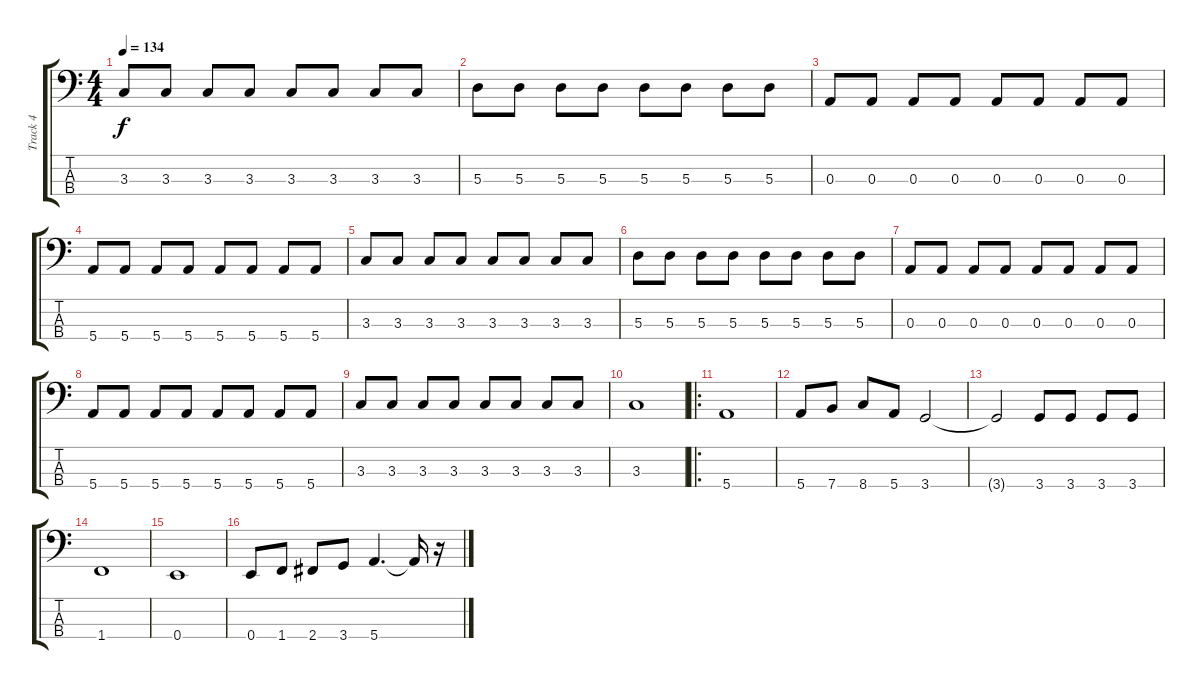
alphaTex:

\track ("Track 4" "Track 4") {instrument electricbassfinger}
\staff {score tabs}
\tuning (G2 D2 A1 E1) {hide}
\ts (4 4)
\tempo 134
\clef f4
\ks c
3.3.8{dy f} 3.3.8 3.3.8 3.3.8 3.3.8 3.3.8 3.3.8 3.3.8 |
5.3.8 5.3.8 5.3.8 5.3.8 5.3.8 5.3.8 5.3.8 5.3.8 |
0.3.8 0.3.8 0.3.8 0.3.8 0.3.8 0.3.8 0.3.8 0.3.8 |
5.4.8 5.4.8 5.4.8 5.4.8 5.4.8 5.4.8 5.4.8 5.4.8 |
3.3.8 3.3.8 3.3.8 3.3.8 3.3.8 3.3.8 3.3.8 3.3.8 |
5.3.8 5.3.8 5.3.8 5.3.8 5.3.8 5.3.8 5.3.8 5.3.8 |
0.3.8 0.3.8 0.3.8 0.3.8 0.3.8 0.3.8 0.3.8 0.3.8 |
5.4.8 5.4.8 5.4.8 5.4.8 5.4.8 5.4.8 5.4.8 5.4.8 |
3.3.8 3.3.8 3.3.8 3.3.8 3.3.8 3.3.8 3.3.8 3.3.8 |
3.3.1 |
\ro
5.4.1 |
5.4.8 7.4.8 8.4.8 5.4.8 3.4.2 |
3.4{t}.2 3.4.8 3.4.8 3.4.8 3.4.8 |
1.4.1 |
0.4.1 |
0.4.8 1.4.8 2.4.8 3.4.8 5.4.4{d} 5.4{t}.16 r.16
